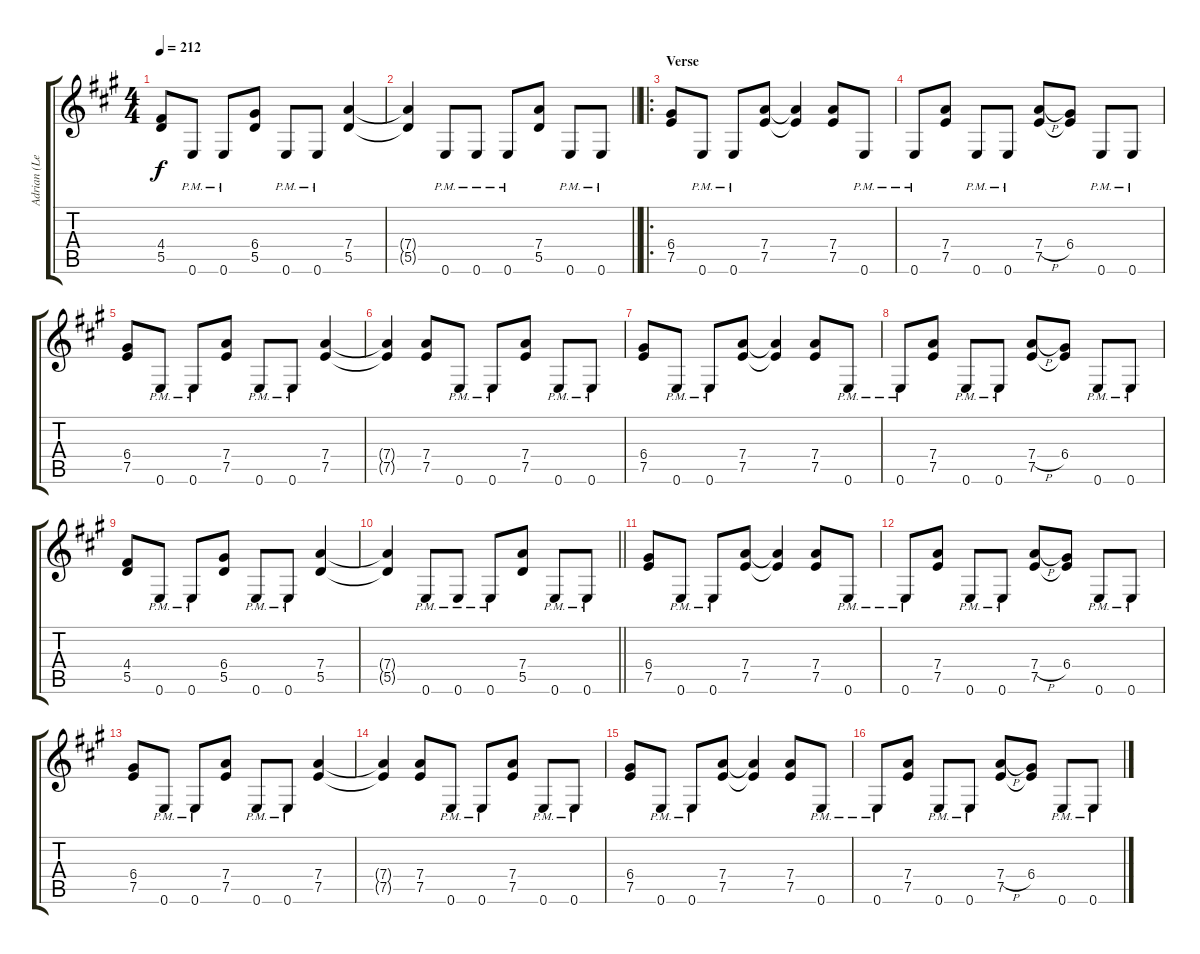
\track ("Adrian (Lead)" "Adrian (Le") {instrument overdrivenguitar}
\staff {score tabs}
\tuning (E4 B3 G3 D3 A2 E2) {hide}
\ts (4 4)
\tempo 212
\clef g2
\ks a
(4.4 5.5).8{dy f} 0.6{pm}.8 0.6{pm}.8 (6.4 5.5).8 0.6{pm}.8 0.6{pm}.8 (7.4 5.5).4 |
\barLineRight lightlight
(7.4{t} 5.5{t}).4 0.6{pm}.8 0.6{pm}.8 0.6{pm}.8 (7.4 5.5).8 0.6{pm}.8 0.6{pm}.8 |
\ro
\section ("" "Verse")
(6.4 7.5).8 0.6{pm}.8 0.6{pm}.8 (7.4 7.5).8 (7.4{t} 7.5{t}).4 (7.4 7.5).8 0.6{pm}.8 |
0.6{pm}.8 (7.4 7.5).8 0.6{pm}.8 0.6{pm}.8 (7.4{h} 7.5).8 (6.4 7.5{t}).8 0.6{pm}.8 0.6{pm}.8 |
(6.4 7.5).8 0.6{pm}.8 0.6{pm}.8 (7.4 7.5).8 0.6{pm}.8 0.6{pm}.8 (7.4 7.5).4 |
(7.4{t} 7.5{t}).4 (7.4 7.5).8 0.6{pm}.8 0.6{pm}.8 (7.4 7.5).8 0.6{pm}.8 0.6{pm}.8 |
(6.4 7.5).8 0.6{pm}.8 0.6{pm}.8 (7.4 7.5).8 (7.4{t} 7.5{t}).4 (7.4 7.5).8 0.6{pm}.8 |
0.6{pm}.8 (7.4 7.5).8 0.6{pm}.8 0.6{pm}.8 (7.4{h} 7.5).8 (6.4 7.5{t}).8 0.6{pm}.8 0.6{pm}.8 |
(4.4 5.5).8 0.6{pm}.8 0.6{pm}.8 (6.4 5.5).8 0.6{pm}.8 0.6{pm}.8 (7.4 5.5).4 |
\barLineRight lightlight
(7.4{t} 5.5{t}).4 0.6{pm}.8 0.6{pm}.8 0.6{pm}.8 (7.4 5.5).8 0.6{pm}.8 0.6{pm}.8 |
(6.4 7.5).8 0.6{pm}.8 0.6{pm}.8 (7.4 7.5).8 (7.4{t} 7.5{t}).4 (7.4 7.5).8 0.6{pm}.8 |
0.6{pm}.8 (7.4 7.5).8 0.6{pm}.8 0.6{pm}.8 (7.4{h} 7.5).8 (6.4 7.5{t}).8 0.6{pm}.8 0.6{pm}.8 |
(6.4 7.5).8 0.6{pm}.8 0.6{pm}.8 (7.4 7.5).8 0.6{pm}.8 0.6{pm}.8 (7.4 7.5).4 |
(7.4{t} 7.5{t}).4 (7.4 7.5).8 0.6{pm}.8 0.6{pm}.8 (7.4 7.5).8 0.6{pm}.8 0.6{pm}.8 |
(6.4 7.5).8 0.6{pm}.8 0.6{pm}.8 (7.4 7.5).8 (7.4{t} 7.5{t}).4 (7.4 7.5).8 0.6{pm}.8 |
0.6{pm}.8 (7.4 7.5).8 0.6{pm}.8 0.6{pm}.8 (7.4{h} 7.5).8 (6.4 7.5{t}).8 0.6{pm}.8 0.6{pm}.8
